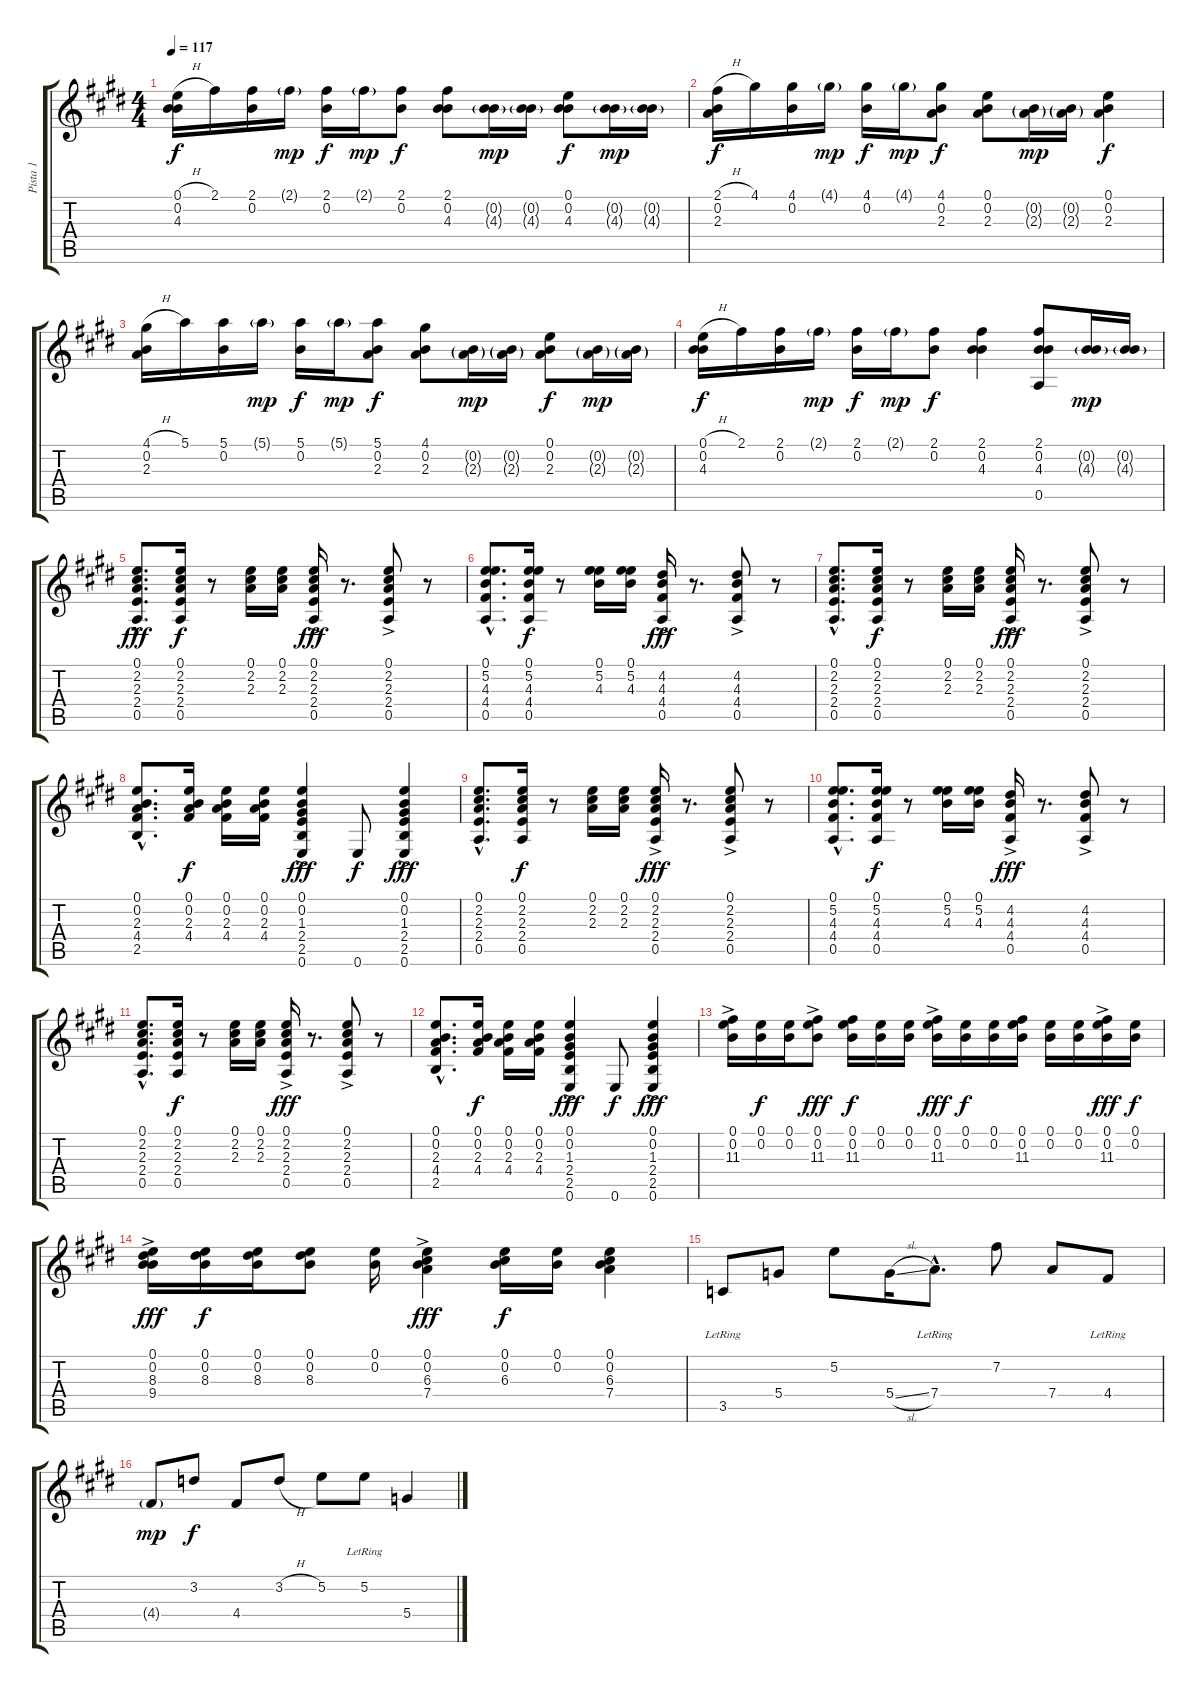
\track ("Pista 1" "Pista 1") {instrument electricguitarclean}
\staff {score tabs}
\tuning (E4 B3 G3 D3 A2 E2) {hide}
\ts (4 4)
\tempo 117
\clef g2
\ks e
(0.1{h} 0.2 4.3).16{dy f} 2.1.16 (2.1 0.2).16 2.1{g}.16{dy mp} (2.1 0.2).16{dy f} 2.1{g}.16{dy mp} (2.1 0.2).8{dy f} (2.1 0.2 4.3).8 (0.2{g} 4.3{g}).16{dy mp} (0.2{g} 4.3{g}).16 (0.1 0.2 4.3).8{dy f} (0.2{g} 4.3{g}).16{dy mp} (0.2{g} 4.3{g}).16 |
(2.1{h} 0.2 2.3).16{dy f} 4.1.16 (4.1 0.2).16 4.1{g}.16{dy mp} (4.1 0.2).16{dy f} 4.1{g}.16{dy mp} (4.1 0.2 2.3).8{dy f} (0.1 0.2 2.3).8 (0.2{g} 2.3{g}).16{dy mp} (0.2{g} 2.3{g}).16 (0.1 0.2 2.3).4{dy f} |
(4.1{h} 0.2 2.3).16 5.1.16 (5.1 0.2).16 5.1{g}.16{dy mp} (5.1 0.2).16{dy f} 5.1{g}.16{dy mp} (5.1 0.2 2.3).8{dy f} (4.1 0.2 2.3).8 (0.2{g} 2.3{g}).16{dy mp} (0.2{g} 2.3{g}).16 (0.1 0.2 2.3).8{dy f} (0.2{g} 2.3{g}).16{dy mp} (0.2{g} 2.3{g}).16 |
(0.1{h} 0.2 4.3).16{dy f} 2.1.16 (2.1 0.2).16 2.1{g}.16{dy mp} (2.1 0.2).16{dy f} 2.1{g}.16{dy mp} (2.1 0.2).8{dy f} (2.1 0.2 4.3).4 (2.1 0.2 4.3 0.5).8 (0.2{g} 4.3{g}).16{dy mp} (0.2{g} 4.3{g}).16 |
(0.1{hac} 2.2{hac} 2.3{hac} 2.4{hac} 0.5{hac}).8{d dy fff} (0.1 2.2 2.3 2.4 0.5).16{dy f} r.8 (0.1 2.2 2.3).16 (0.1 2.2 2.3).16 (0.1{ac} 2.2 2.3 2.4 0.5).16{dy fff} r.8{d} (0.1{ac} 2.2 2.3 2.4 0.5).8 r.8 |
(0.1{hac} 5.2{hac} 4.3{hac} 4.4{hac} 0.5{hac}).8{d} (0.1 5.2 4.3 4.4 0.5).16{dy f} r.8 (0.1 5.2 4.3).16 (0.1 5.2 4.3).16 (4.2{ac} 4.3 4.4 0.5).16{dy fff} r.8{d} (4.2{ac} 4.3 4.4 0.5).8 r.8 |
(0.1{hac} 2.2{hac} 2.3{hac} 2.4{hac} 0.5{hac}).8{d} (0.1 2.2 2.3 2.4 0.5).16{dy f} r.8 (0.1 2.2 2.3).16 (0.1 2.2 2.3).16 (0.1{ac} 2.2 2.3 2.4 0.5).16{dy fff} r.8{d} (0.1{ac} 2.2 2.3 2.4 0.5).8 r.8 |
(0.1{hac} 0.2{hac} 2.3{hac} 4.4{hac} 2.5{hac}).8{d} (0.1 0.2 2.3 4.4).16{dy f} (0.1 0.2 2.3 4.4).16 (0.1 0.2 2.3 4.4).16 (0.1{ac} 0.2 1.3 2.4 2.5 0.6).4{dy fff} 0.6.8{dy f} (0.1{ac} 0.2 1.3 2.4 2.5 0.6).4{dy fff} |
(0.1{hac} 2.2{hac} 2.3{hac} 2.4{hac} 0.5{hac}).8{d} (0.1 2.2 2.3 2.4 0.5).16{dy f} r.8 (0.1 2.2 2.3).16 (0.1 2.2 2.3).16 (0.1{ac} 2.2 2.3 2.4 0.5).16{dy fff} r.8{d} (0.1{ac} 2.2 2.3 2.4 0.5).8 r.8 |
(0.1{hac} 5.2{hac} 4.3{hac} 4.4{hac} 0.5{hac}).8{d} (0.1 5.2 4.3 4.4 0.5).16{dy f} r.8 (0.1 5.2 4.3).16 (0.1 5.2 4.3).16 (4.2{ac} 4.3 4.4 0.5).16{dy fff} r.8{d} (4.2{ac} 4.3 4.4 0.5).8 r.8 |
(0.1{hac} 2.2{hac} 2.3{hac} 2.4{hac} 0.5{hac}).8{d} (0.1 2.2 2.3 2.4 0.5).16{dy f} r.8 (0.1 2.2 2.3).16 (0.1 2.2 2.3).16 (0.1{ac} 2.2 2.3 2.4 0.5).16{dy fff} r.8{d} (0.1{ac} 2.2 2.3 2.4 0.5).8 r.8 |
(0.1{hac} 0.2{hac} 2.3{hac} 4.4{hac} 2.5{hac}).8{d} (0.1 0.2 2.3 4.4).16{dy f} (0.1 0.2 2.3 4.4).16 (0.1 0.2 2.3 4.4).16 (0.1{ac} 0.2 1.3 2.4 2.5 0.6).4{dy fff} 0.6.8{dy f} (0.1{ac} 0.2 1.3 2.4 2.5 0.6).4{dy fff} |
(0.1 0.2 11.3{ac}).16 (0.1 0.2).16{dy f} (0.1 0.2).16 (0.1 0.2 11.3{ac}).8{dy fff} (0.1 0.2 11.3).16{dy f} (0.1 0.2).16 (0.1 0.2).16 (0.1 0.2 11.3{ac}).16{dy fff} (0.1 0.2).16{dy f} (0.1 0.2).16 (0.1 0.2 11.3).16 (0.1 0.2).16 (0.1 0.2).16 (0.1{ac} 0.2 11.3).16{dy fff} (0.1 0.2).16{dy f} |
(0.1{ac} 0.2 8.3 9.4{ac}).16{dy fff} (0.1 0.2 8.3).16{dy f} (0.1 0.2 8.3).16 (0.1 0.2 8.3).8 (0.1 0.2).16 (0.1 0.2{ac} 6.3 7.4).4{dy fff} (0.1 0.2 6.3).16{dy f} (0.1 0.2).16 (0.1 0.2 6.3 7.4).4 |
3.5{lr}.8 5.4.8 5.2.8 5.4{sl}.16 7.4{hac lr}.8{d} 7.2.8 7.4.8 4.4{lr}.8 |
4.4{g}.8{dy mp} 3.2.8{dy f} 4.4.8 3.2{h}.8 5.2.8 5.2{lr}.8 5.4.4
